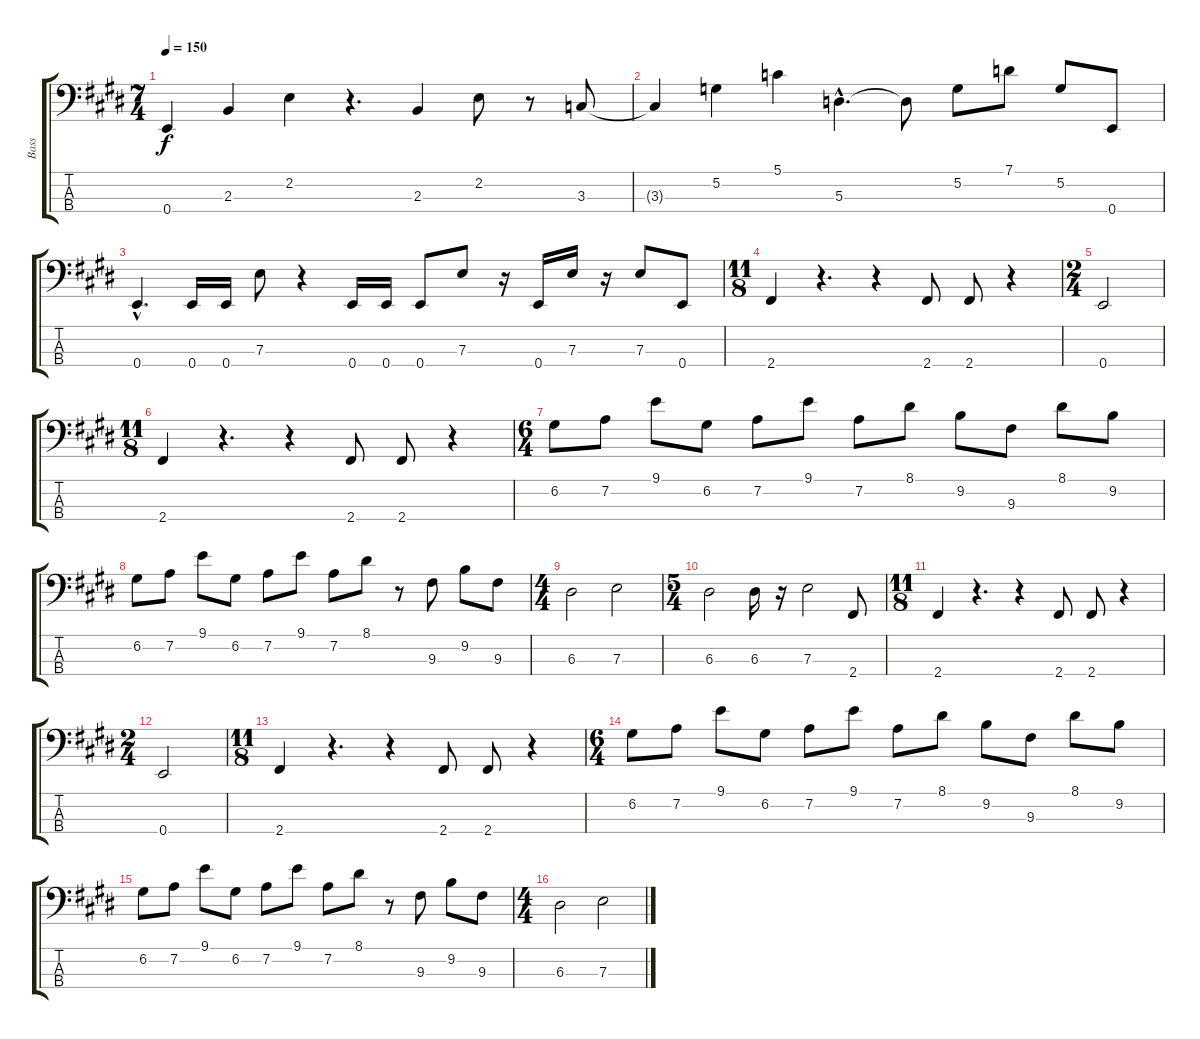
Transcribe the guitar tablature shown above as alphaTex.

\track ("Bass" "Bass") {instrument electricbassfinger}
\staff {score tabs}
\tuning (G2 D2 A1 E1) {hide}
\ts (7 4)
\tempo 150
\clef f4
\ks e
0.4{t}.4{dy f} 2.3.4 2.2.4 r.4{d} 2.3.4 2.2.8 r.8 3.3.8 |
3.3{t}.4 5.2.4 5.1.4 5.3{hac}.4{d} 5.3{t}.8 5.2.8 7.1.8 5.2.8 0.4.8 |
0.4{hac}.4{d} 0.4.16 0.4.16 7.3.8 r.4 0.4.16 0.4.16 0.4.8 7.3.8 r.16 0.4.16 7.3.16 r.16 7.3.8 0.4.8 |
\ts (11 8)
\section ("" "")
2.4.4 r.4{d} r.4 2.4.8 2.4.8 r.4 |
\ts (2 4)
0.4.2 |
\ts (11 8)
2.4.4 r.4{d} r.4 2.4.8 2.4.8 r.4 |
\ts (6 4)
6.2.8 7.2.8 9.1.8 6.2.8 7.2.8 9.1.8 7.2.8 8.1.8 9.2.8 9.3.8 8.1.8 9.2.8 |
6.2.8 7.2.8 9.1.8 6.2.8 7.2.8 9.1.8 7.2.8 8.1.8 r.8 9.3.8 9.2.8 9.3.8 |
\ts (4 4)
6.3.2 7.3.2 |
\ts (5 4)
6.3.2 6.3.16 r.16 7.3.2 2.4.8 |
\ts (11 8)
2.4.4 r.4{d} r.4 2.4.8 2.4.8 r.4 |
\ts (2 4)
0.4.2 |
\ts (11 8)
2.4.4 r.4{d} r.4 2.4.8 2.4.8 r.4 |
\ts (6 4)
6.2.8 7.2.8 9.1.8 6.2.8 7.2.8 9.1.8 7.2.8 8.1.8 9.2.8 9.3.8 8.1.8 9.2.8 |
6.2.8 7.2.8 9.1.8 6.2.8 7.2.8 9.1.8 7.2.8 8.1.8 r.8 9.3.8 9.2.8 9.3.8 |
\ts (4 4)
6.3.2 7.3.2
